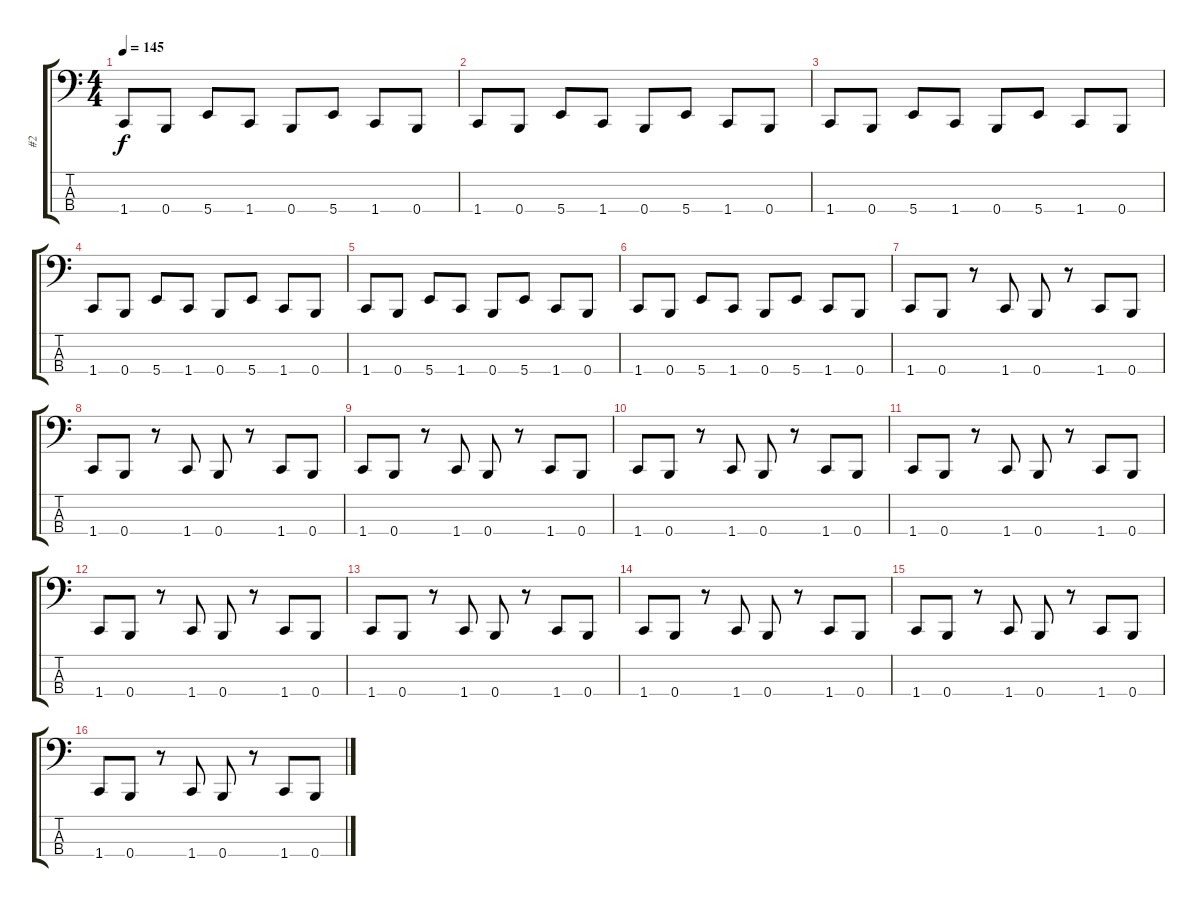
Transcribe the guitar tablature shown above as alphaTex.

\track ("#2" "#2") {instrument electricbasspick}
\staff {score tabs}
\tuning (E2 B1 Gb1 B0) {hide}
\ts (4 4)
\tempo 145
\clef f4
\ks c
1.4.8{dy f instrument acousticbass} 0.4.8 5.4.8 1.4.8 0.4.8 5.4.8 1.4.8 0.4.8 |
1.4.8 0.4.8 5.4.8 1.4.8 0.4.8 5.4.8 1.4.8 0.4.8 |
1.4.8 0.4.8 5.4.8 1.4.8 0.4.8 5.4.8 1.4.8 0.4.8 |
1.4.8 0.4.8 5.4.8 1.4.8 0.4.8 5.4.8 1.4.8 0.4.8 |
1.4.8 0.4.8 5.4.8 1.4.8 0.4.8 5.4.8 1.4.8 0.4.8 |
1.4.8 0.4.8 5.4.8 1.4.8 0.4.8 5.4.8 1.4.8 0.4.8 |
1.4.8{instrument slapbass1} 0.4.8 r.8 1.4.8 0.4.8 r.8 1.4.8 0.4.8 |
1.4.8 0.4.8 r.8 1.4.8 0.4.8 r.8 1.4.8 0.4.8 |
1.4.8 0.4.8 r.8 1.4.8 0.4.8 r.8 1.4.8 0.4.8 |
1.4.8 0.4.8 r.8 1.4.8 0.4.8 r.8 1.4.8 0.4.8 |
1.4.8 0.4.8 r.8 1.4.8 0.4.8 r.8 1.4.8 0.4.8 |
1.4.8 0.4.8 r.8 1.4.8 0.4.8 r.8 1.4.8 0.4.8 |
1.4.8 0.4.8 r.8 1.4.8 0.4.8 r.8 1.4.8 0.4.8 |
1.4.8 0.4.8 r.8 1.4.8 0.4.8 r.8 1.4.8 0.4.8 |
1.4.8 0.4.8 r.8 1.4.8 0.4.8 r.8 1.4.8 0.4.8 |
1.4.8 0.4.8 r.8 1.4.8 0.4.8 r.8 1.4.8 0.4.8
